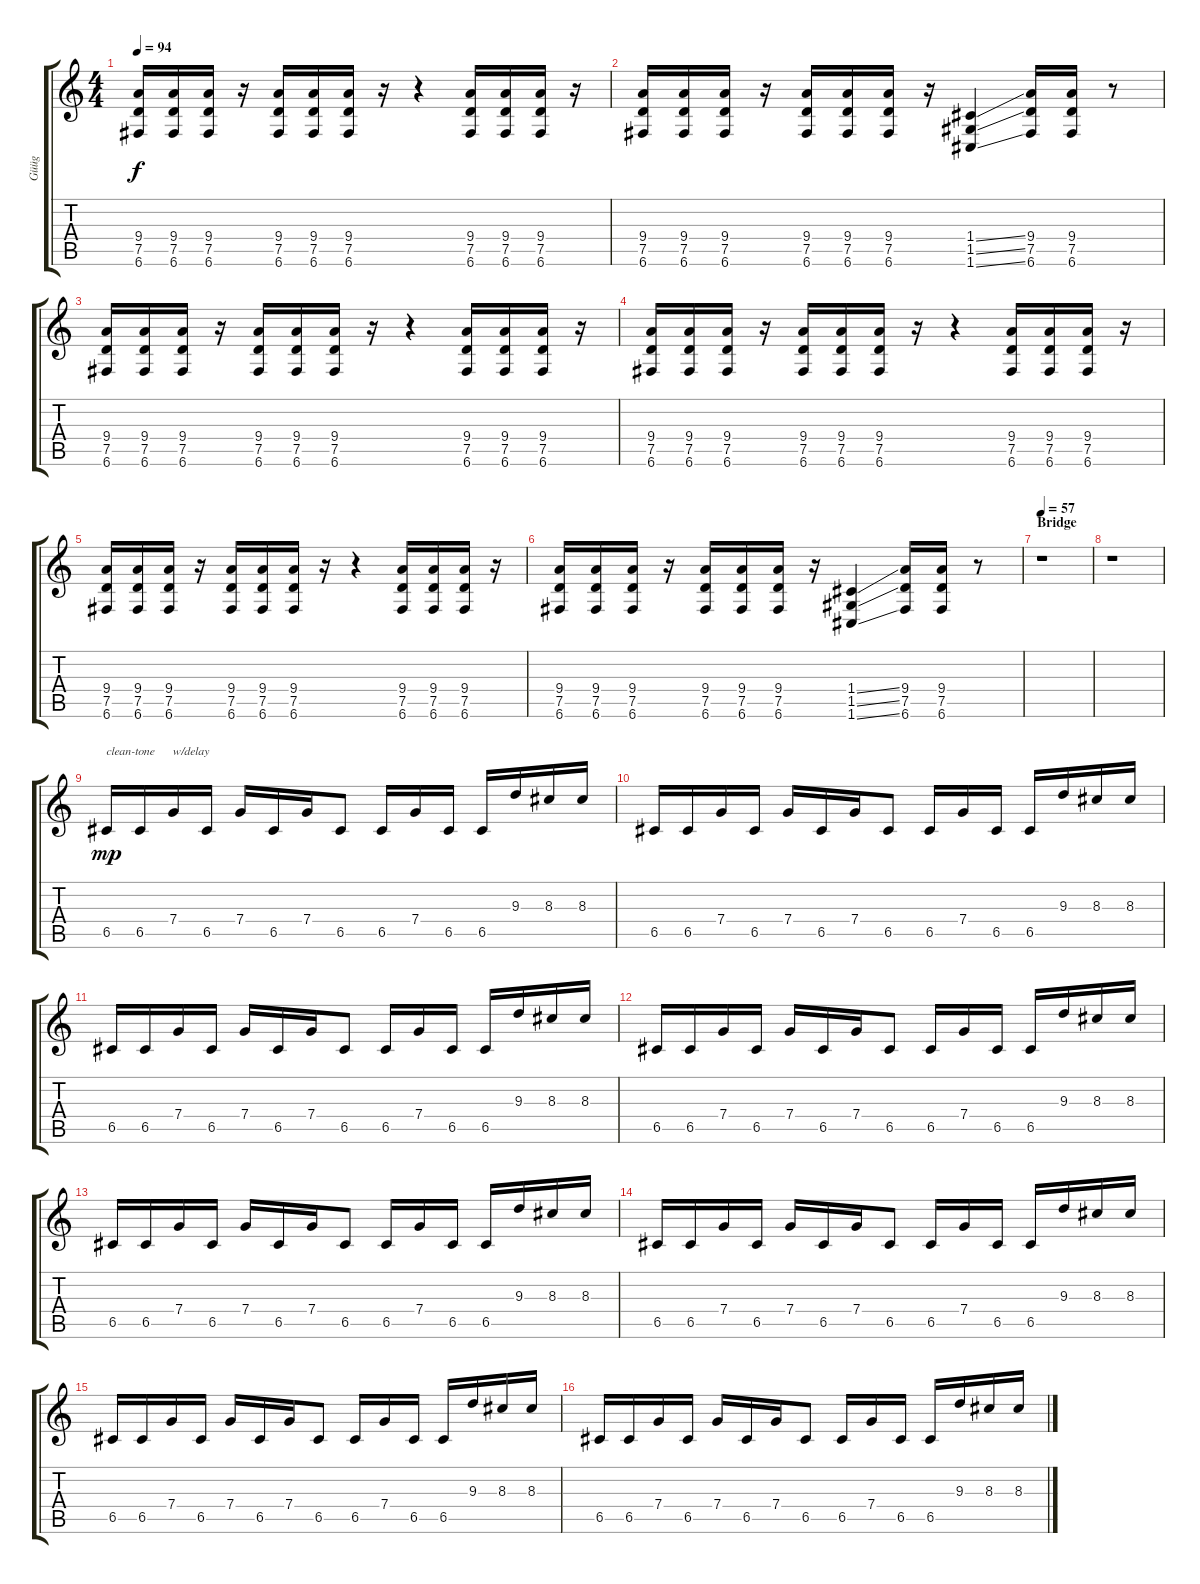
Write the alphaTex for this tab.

\track ("Güüg" "Güüg") {instrument distortionguitar}
\staff {score tabs}
\tuning (D4 A3 F3 C3 G2 C2) {hide}
\ts (4 4)
\tempo 94
\clef g2
\ks c
(9.4 7.5 6.6).16{dy f} (9.4 7.5 6.6).16 (9.4 7.5 6.6).16 r.16 (9.4 7.5 6.6).16 (9.4 7.5 6.6).16 (9.4 7.5 6.6).16 r.16 r.4 (9.4 7.5 6.6).16 (9.4 7.5 6.6).16 (9.4 7.5 6.6).16 r.16 |
(9.4 7.5 6.6).16 (9.4 7.5 6.6).16 (9.4 7.5 6.6).16 r.16 (9.4 7.5 6.6).16 (9.4 7.5 6.6).16 (9.4 7.5 6.6).16 r.16 (1.4{ss} 1.5{ss} 1.6{ss}).4 (9.4 7.5 6.6).16 (9.4 7.5 6.6).16 r.8 |
(9.4 7.5 6.6).16 (9.4 7.5 6.6).16 (9.4 7.5 6.6).16 r.16 (9.4 7.5 6.6).16 (9.4 7.5 6.6).16 (9.4 7.5 6.6).16 r.16 r.4 (9.4 7.5 6.6).16 (9.4 7.5 6.6).16 (9.4 7.5 6.6).16 r.16 |
(9.4 7.5 6.6).16 (9.4 7.5 6.6).16 (9.4 7.5 6.6).16 r.16 (9.4 7.5 6.6).16 (9.4 7.5 6.6).16 (9.4 7.5 6.6).16 r.16 r.4 (9.4 7.5 6.6).16 (9.4 7.5 6.6).16 (9.4 7.5 6.6).16 r.16 |
(9.4 7.5 6.6).16 (9.4 7.5 6.6).16 (9.4 7.5 6.6).16 r.16 (9.4 7.5 6.6).16 (9.4 7.5 6.6).16 (9.4 7.5 6.6).16 r.16 r.4 (9.4 7.5 6.6).16 (9.4 7.5 6.6).16 (9.4 7.5 6.6).16 r.16 |
(9.4 7.5 6.6).16 (9.4 7.5 6.6).16 (9.4 7.5 6.6).16 r.16 (9.4 7.5 6.6).16 (9.4 7.5 6.6).16 (9.4 7.5 6.6).16 r.16 (1.4{ss} 1.5{ss} 1.6{ss}).4 (9.4 7.5 6.6).16 (9.4 7.5 6.6).16 r.8 |
\section ("" "Bridge")
\tempo 57
r.1 |
r.1 |
6.5.16{txt "clean-tone      w/delay" dy mp instrument electricguitarclean} 6.5.16 7.4.16 6.5.16 7.4.16 6.5.16 7.4.16 6.5.8 6.5.16 7.4.16 6.5.16 6.5.16 9.3.16 8.3.16 8.3.16 |
6.5.16 6.5.16 7.4.16 6.5.16 7.4.16 6.5.16 7.4.16 6.5.8 6.5.16 7.4.16 6.5.16 6.5.16 9.3.16 8.3.16 8.3.16 |
6.5.16 6.5.16 7.4.16 6.5.16 7.4.16 6.5.16 7.4.16 6.5.8 6.5.16 7.4.16 6.5.16 6.5.16 9.3.16 8.3.16 8.3.16 |
6.5.16 6.5.16 7.4.16 6.5.16 7.4.16 6.5.16 7.4.16 6.5.8 6.5.16 7.4.16 6.5.16 6.5.16 9.3.16 8.3.16 8.3.16 |
6.5.16 6.5.16 7.4.16 6.5.16 7.4.16 6.5.16 7.4.16 6.5.8 6.5.16 7.4.16 6.5.16 6.5.16 9.3.16 8.3.16 8.3.16 |
6.5.16 6.5.16 7.4.16 6.5.16 7.4.16 6.5.16 7.4.16 6.5.8 6.5.16 7.4.16 6.5.16 6.5.16 9.3.16 8.3.16 8.3.16 |
6.5.16 6.5.16 7.4.16 6.5.16 7.4.16 6.5.16 7.4.16 6.5.8 6.5.16 7.4.16 6.5.16 6.5.16 9.3.16 8.3.16 8.3.16 |
6.5.16 6.5.16 7.4.16 6.5.16 7.4.16 6.5.16 7.4.16 6.5.8 6.5.16 7.4.16 6.5.16 6.5.16 9.3.16 8.3.16 8.3.16
